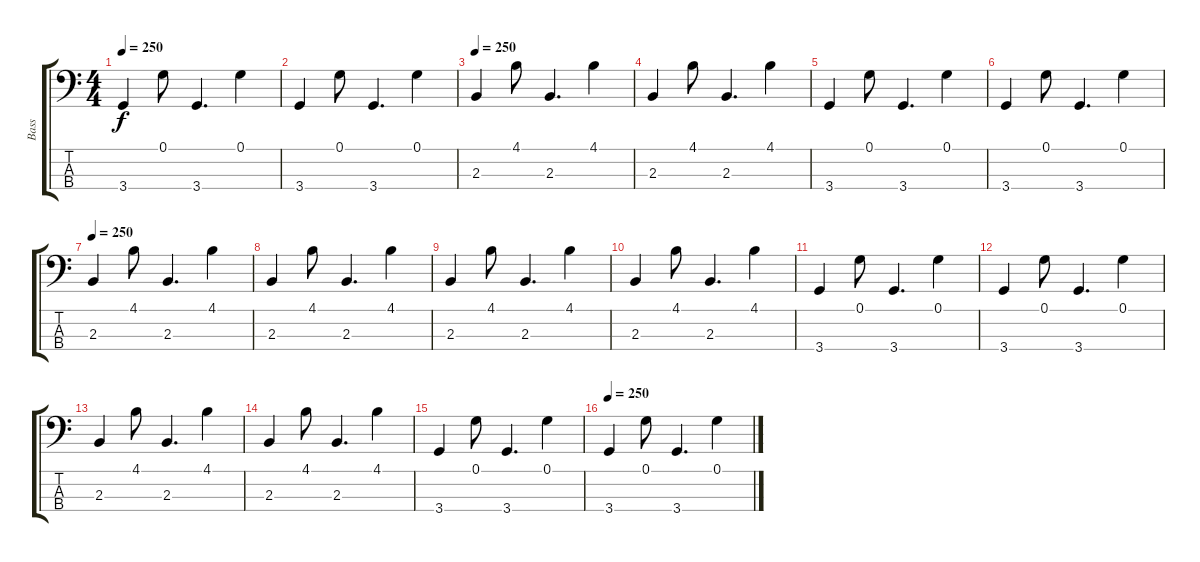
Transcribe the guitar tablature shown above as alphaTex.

\track ("Bass" "Bass") {instrument electricbassfinger}
\staff {score tabs}
\tuning (G2 D2 A1 E1) {hide}
\ts (4 4)
\tempo 250
\clef f4
\ks c
3.4.4{dy f} 0.1.8 3.4.4{d} 0.1.4 |
3.4.4 0.1.8 3.4.4{d} 0.1.4 |
\tempo 250
2.3.4 4.1.8 2.3.4{d} 4.1.4 |
2.3.4 4.1.8 2.3.4{d} 4.1.4 |
3.4.4 0.1.8 3.4.4{d} 0.1.4 |
3.4.4 0.1.8 3.4.4{d} 0.1.4 |
\tempo 250
2.3.4 4.1.8 2.3.4{d} 4.1.4 |
2.3.4 4.1.8 2.3.4{d} 4.1.4 |
2.3.4 4.1.8 2.3.4{d} 4.1.4 |
2.3.4 4.1.8 2.3.4{d} 4.1.4 |
3.4.4 0.1.8 3.4.4{d} 0.1.4 |
3.4.4 0.1.8 3.4.4{d} 0.1.4 |
2.3.4 4.1.8 2.3.4{d} 4.1.4 |
2.3.4 4.1.8 2.3.4{d} 4.1.4 |
3.4.4 0.1.8 3.4.4{d} 0.1.4 |
\tempo 250
3.4.4 0.1.8 3.4.4{d} 0.1.4
